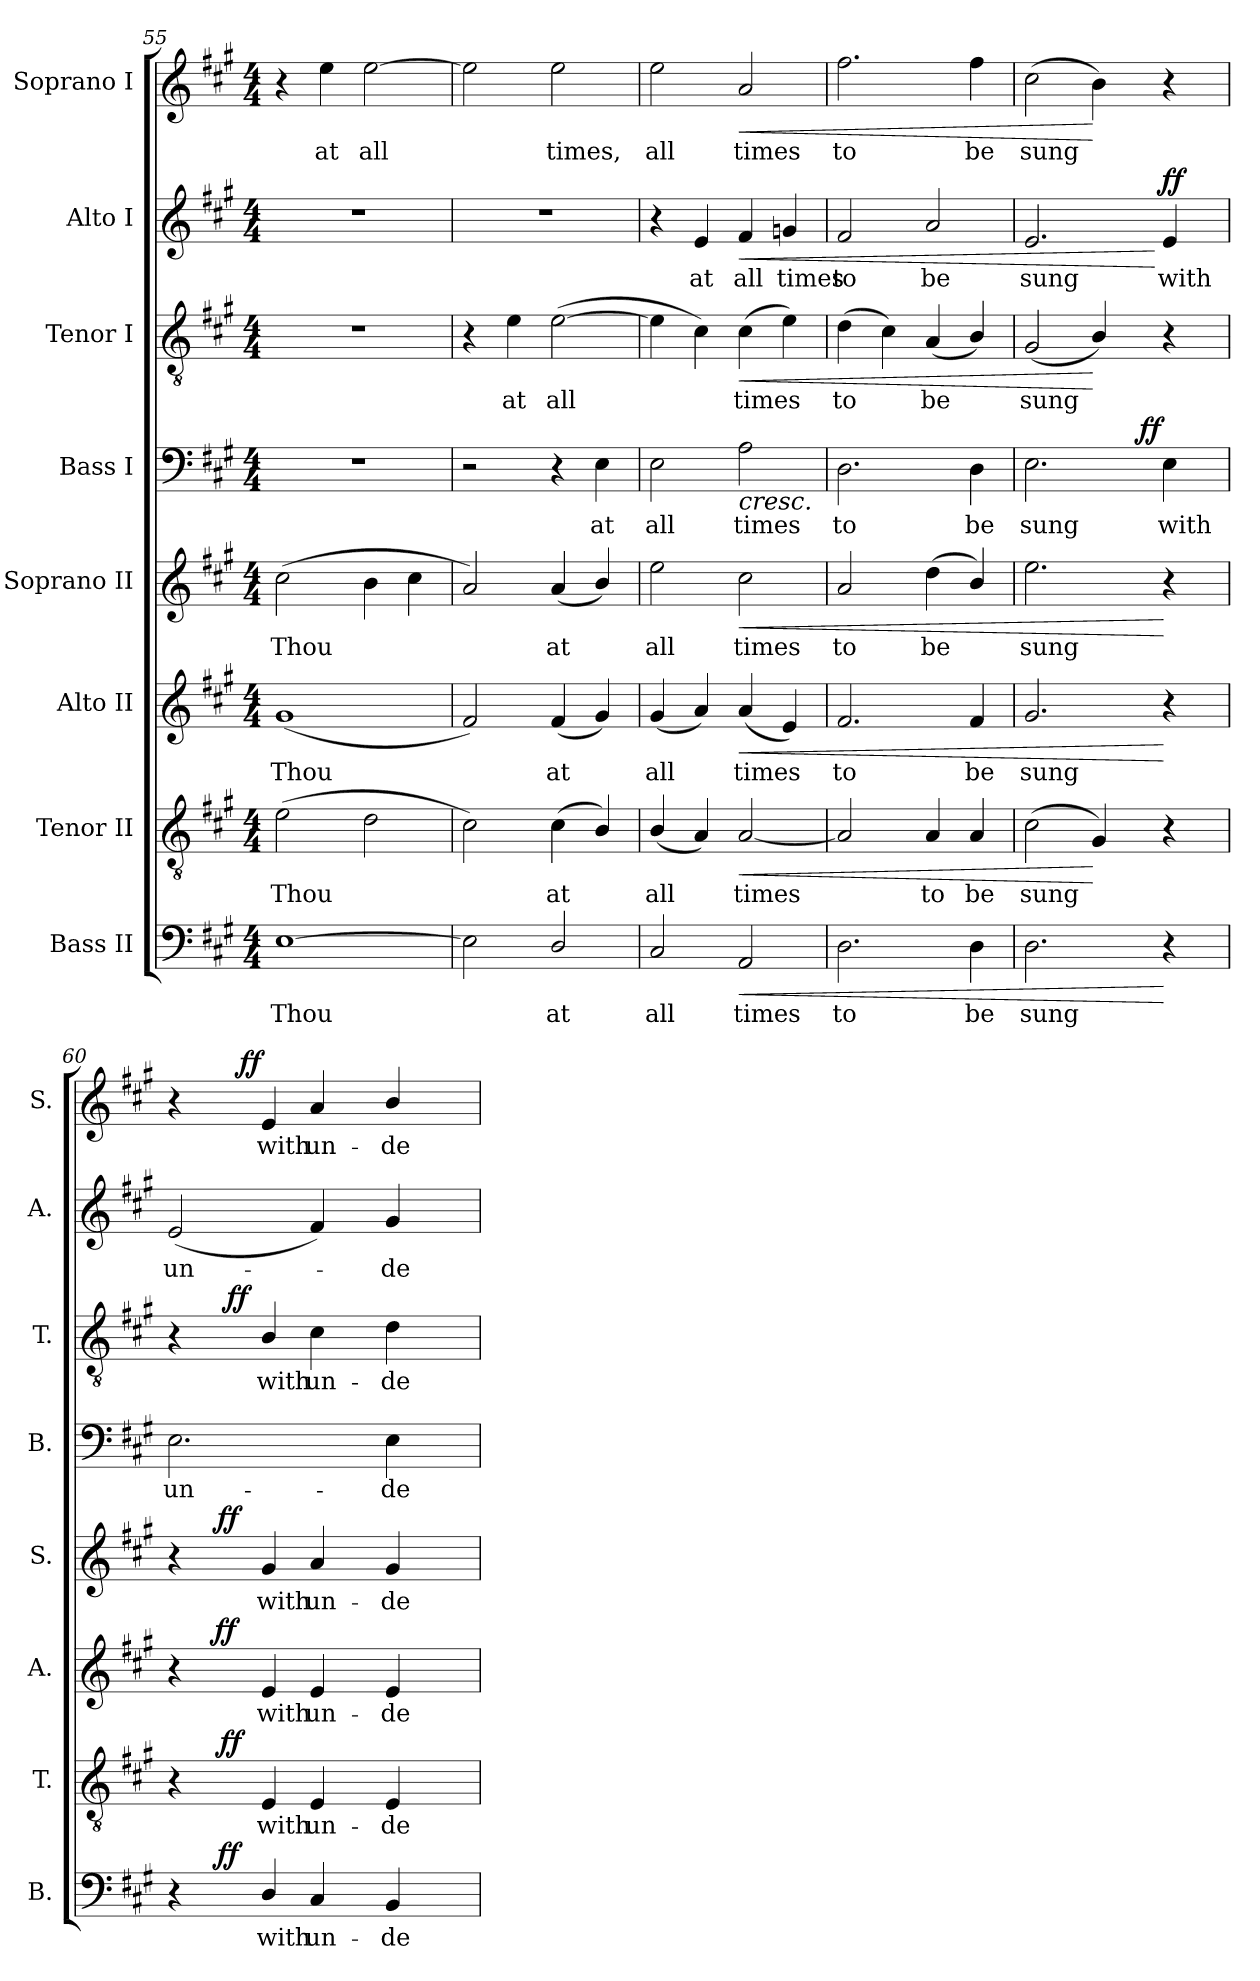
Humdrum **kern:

**kern	**text	**dynam	**kern	**text	**dynam	**kern	**text	**dynam	**kern	**text	**dynam	**kern	**text	**dynam	**kern	**text	**dynam	**kern	**text	**dynam	**kern	**text	**dynam
*part8	*part8	*part8	*part7	*part7	*part7	*part6	*part6	*part6	*part5	*part5	*part5	*part4	*part4	*part4	*part3	*part3	*part3	*part2	*part2	*part2	*part1	*part1	*part1
*staff8	*staff8	*staff8	*staff7	*staff7	*staff7	*staff6	*staff6	*staff6	*staff5	*staff5	*staff5	*staff4	*staff4	*staff4	*staff3	*staff3	*staff3	*staff2	*staff2	*staff2	*staff1	*staff1	*staff1
*I"Bass II	*	*	*I"Tenor II	*	*	*I"Alto II	*	*	*I"Soprano II	*	*	*I"Bass I	*	*	*I"Tenor I	*	*	*I"Alto I	*	*	*I"Soprano I	*	*
*I'B.	*	*	*I'T.	*	*	*I'A.	*	*	*I'S.	*	*	*I'B.	*	*	*I'T.	*	*	*I'A.	*	*	*I'S.	*	*
*clefF4	*	*	*clefGv2	*	*	*clefG2	*	*	*clefG2	*	*	*clefF4	*	*	*clefGv2	*	*	*clefG2	*	*	*clefG2	*	*
*	*	*	*ITrd7c12	*	*	*	*	*	*	*	*	*	*	*	*ITrd7c12	*	*	*	*	*	*	*	*
*k[f#c#g#]	*	*	*k[f#c#g#]	*	*	*k[f#c#g#]	*	*	*k[f#c#g#]	*	*	*k[f#c#g#]	*	*	*k[f#c#g#]	*	*	*k[f#c#g#]	*	*	*k[f#c#g#]	*	*
*A:	*	*	*A:	*	*	*A:	*	*	*A:	*	*	*A:	*	*	*A:	*	*	*A:	*	*	*A:	*	*
*M4/4	*	*	*M4/4	*	*	*M4/4	*	*	*M4/4	*	*	*M4/4	*	*	*M4/4	*	*	*M4/4	*	*	*M4/4	*	*
=55	=55	=55	=55	=55	=55	=55	=55	=55	=55	=55	=55	=55	=55	=55	=55	=55	=55	=55	=55	=55	=55	=55	=55
!	!LO:LY:b:color=#000000	!	!	!	!	!	!	!	!	!	!	!	!	!	!	!	!	!	!	!	!	!	!
!	!	!	!	!LO:LY:b:color=#000000	!	!	!	!	!	!	!	!	!	!	!	!	!	!	!	!	!	!	!
!	!	!	!	!	!	!	!LO:LY:b:color=#000000	!	!	!	!	!	!	!	!	!	!	!	!	!	!	!	!
!	!	!	!	!	!	!	!	!	!	!LO:LY:b:color=#000000	!	!	!	!	!	!	!	!	!	!	!	!	!
[>1Ei	Thou	.	(2Ei\	Thou	.	(1g#i	Thou	.	(2cc#i\	Thou	.	1r	.	.	1r	.	.	1r	.	.	4r	.	.
!	!	!	!	!	!	!	!	!	!	!	!	!	!	!	!	!	!	!	!	!	!	!LO:LY:b:color=#000000	!
.	.	.	.	.	.	.	.	.	.	.	.	.	.	.	.	.	.	.	.	.	4eei\	at	.
!	!	!	!	!	!	!	!	!	!	!	!	!	!	!	!	!	!	!	!	!	!	!LO:LY:b:color=#000000	!
.	.	.	2Di\	.	.	.	.	.	4bi\	.	.	.	.	.	.	.	.	.	.	.	[>2eei\	all	.
.	.	.	.	.	.	.	.	.	4cc#i\	.	.	.	.	.	.	.	.	.	.	.	.	.	.
!!LO:LB:g=z
=56	=56	=56	=56	=56	=56	=56	=56	=56	=56	=56	=56	=56	=56	=56	=56	=56	=56	=56	=56	=56	=56	=56	=56
2Ei\]	.	.	2C#i\)	.	.	2f#i/)	.	.	2ai/)	.	.	2r	.	.	4r	.	.	1r	.	.	2eei\]	.	.
!	!	!	!	!	!	!	!	!	!	!	!	!	!	!	!	!LO:LY:b:color=#000000	!	!	!	!	!	!	!
.	.	.	.	.	.	.	.	.	.	.	.	.	.	.	4Ei\	at	.	.	.	.	.	.	.
!	!LO:LY:b:color=#000000	!	!	!	!	!	!	!	!	!	!	!	!	!	!	!	!	!	!	!	!	!	!
!	!	!	!	!LO:LY:b:color=#000000	!	!	!	!	!	!	!	!	!	!	!	!	!	!	!	!	!	!	!
!	!	!	!	!	!	!	!LO:LY:b:color=#000000	!	!	!	!	!	!	!	!	!	!	!	!	!	!	!	!
!	!	!	!	!	!	!	!	!	!	!LO:LY:b:color=#000000	!	!	!	!	!	!	!	!	!	!	!	!	!
!	!	!	!	!	!	!	!	!	!	!	!	!	!	!	!	!LO:LY:b:color=#000000	!	!	!	!	!	!	!
!	!	!	!	!	!	!	!	!	!	!	!	!	!	!	!	!	!	!	!	!	!	!LO:LY:b:color=#000000	!
2Di/	at	.	(4C#i\	at	.	(4f#i/	at	.	(4ai/	at	.	4r	.	.	([>2Ei\	all	.	.	.	.	2eei\	times,	.
!	!	!	!	!	!	!	!	!	!	!	!	!	!LO:LY:b:color=#000000	!	!	!	!	!	!	!	!	!	!
.	.	.	4BBi/)	.	.	4g#i/)	.	.	4bi/)	.	.	4Ei\	at	.	.	.	.	.	.	.	.	.	.
=57	=57	=57	=57	=57	=57	=57	=57	=57	=57	=57	=57	=57	=57	=57	=57	=57	=57	=57	=57	=57	=57	=57	=57
!	!LO:LY:b:color=#000000	!	!	!	!	!	!	!	!	!	!	!	!	!	!	!	!	!	!	!	!	!	!
!	!	!	!	!LO:LY:b:color=#000000	!	!	!	!	!	!	!	!	!	!	!	!	!	!	!	!	!	!	!
!	!	!	!	!	!	!	!LO:LY:b:color=#000000	!	!	!	!	!	!	!	!	!	!	!	!	!	!	!	!
!	!	!	!	!	!	!	!	!	!	!LO:LY:b:color=#000000	!	!	!	!	!	!	!	!	!	!	!	!	!
!	!	!	!	!	!	!	!	!	!	!	!	!	!LO:LY:b:color=#000000	!	!	!	!	!	!	!	!	!	!
!	!	!	!	!	!	!	!	!	!	!	!	!	!	!	!	!	!	!	!	!	!	!LO:LY:b:color=#000000	!
2C#i/	all	.	(4BBi/	all	.	(4g#i/	all	.	2eei\	all	.	2Ei\	all	.	4Ei\]	.	.	4r	.	.	2eei\	all	.
!	!	!	!	!	!	!	!	!	!	!	!	!	!	!	!	!	!	!	!LO:LY:b:color=#000000	!	!	!	!
.	.	.	4AAi/)	.	.	4ai/)	.	.	.	.	.	.	.	.	4C#i\)	.	.	4ei/	at	.	.	.	.
!	!LO:LY:b:color=#000000	!LO:HP:b	!	!	!	!	!	!	!	!	!	!	!	!	!	!	!	!	!	!	!	!	!
!	!	!	!	!LO:LY:b:color=#000000	!LO:HP:b	!	!	!	!	!	!	!	!	!	!	!	!	!	!	!	!	!	!
!	!	!	!	!	!	!	!LO:LY:b:color=#000000	!LO:HP:b	!	!	!	!	!	!	!	!	!	!	!	!	!	!	!
!	!	!	!	!	!	!	!	!	!	!LO:LY:b:color=#000000	!LO:HP:b	!	!	!	!	!	!	!	!	!	!	!	!
!	!	!	!	!	!	!	!	!	!	!	!	!	!LO:LY:b:color=#000000	!LO:HP:b	!	!	!	!	!	!	!	!	!
!	!	!	!	!	!	!	!	!	!	!	!	!	!	!	!	!LO:LY:b:color=#000000	!LO:HP:b	!	!	!	!	!	!
!	!	!	!	!	!	!	!	!	!	!	!	!	!	!	!	!	!	!	!LO:LY:b:color=#000000	!LO:HP:b	!	!	!
!	!	!	!	!	!	!	!	!	!	!	!	!	!	!	!	!	!	!	!	!	!	!LO:LY:b:color=#000000	!LO:HP:b
2AAi/	times	<	[<2AAi/	times	<	(4ai/	times	<	2cc#i\	times	<	2Ai\	times	<	(4C#i\	times	<	4f#i/	all	<	2ai/	times	<
!	!	!	!	!	!	!	!	!	!	!	!	!	!	!	!	!	!	!	!LO:LY:b:color=#000000	!	!	!	!
.	.	.	.	.	.	4ei/)	.	.	.	.	.	.	.	.	4Ei\)	.	.	4gni/	times	.	.	.	.
=58	=58	=58	=58	=58	=58	=58	=58	=58	=58	=58	=58	=58	=58	=58	=58	=58	=58	=58	=58	=58	=58	=58	=58
!	!LO:LY:b:color=#000000	!	!	!	!	!	!	!	!	!	!	!	!	!	!	!	!	!	!	!	!	!	!
!	!	!	!	!	!	!	!LO:LY:b:color=#000000	!	!	!	!	!	!	!	!	!	!	!	!	!	!	!	!
!	!	!	!	!	!	!	!	!	!	!LO:LY:b:color=#000000	!	!	!	!	!	!	!	!	!	!	!	!	!
!	!	!	!	!	!	!	!	!	!	!	!	!	!LO:LY:b:color=#000000	!	!	!	!	!	!	!	!	!	!
!	!	!	!	!	!	!	!	!	!	!	!	!	!	!	!	!LO:LY:b:color=#000000	!	!	!	!	!	!	!
!	!	!	!	!	!	!	!	!	!	!	!	!	!	!	!	!	!	!	!LO:LY:b:color=#000000	!	!	!	!
!	!	!	!	!	!	!	!	!	!	!	!	!	!	!	!	!	!	!	!	!	!	!LO:LY:b:color=#000000	!
2.Di\	to	.	2AAi/]	.	.	2.f#i/	to	.	2ai/	to	.	2.Di\	to	.	(4Di\	to	.	2f#i/	to	.	2.ff#i\	to	.
.	.	.	.	.	.	.	.	.	.	.	.	.	.	.	4C#i\)	.	.	.	.	.	.	.	.
!	!	!	!	!LO:LY:b:color=#000000	!	!	!	!	!	!	!	!	!	!	!	!	!	!	!	!	!	!	!
!	!	!	!	!	!	!	!	!	!	!LO:LY:b:color=#000000	!	!	!	!	!	!	!	!	!	!	!	!	!
!	!	!	!	!	!	!	!	!	!	!	!	!	!	!	!	!LO:LY:b:color=#000000	!	!	!	!	!	!	!
!	!	!	!	!	!	!	!	!	!	!	!	!	!	!	!	!	!	!	!LO:LY:b:color=#000000	!	!	!	!
.	.	.	4AAi/	to	.	.	.	.	(4ddi\	be	.	.	.	.	(4AAi/	be	.	2ai/	be	.	.	.	.
!	!LO:LY:b:color=#000000	!	!	!	!	!	!	!	!	!	!	!	!	!	!	!	!	!	!	!	!	!	!
!	!	!	!	!LO:LY:b:color=#000000	!	!	!	!	!	!	!	!	!	!	!	!	!	!	!	!	!	!	!
!	!	!	!	!	!	!	!LO:LY:b:color=#000000	!	!	!	!	!	!	!	!	!	!	!	!	!	!	!	!
!	!	!	!	!	!	!	!	!	!	!	!	!	!LO:LY:b:color=#000000	!	!	!	!	!	!	!	!	!	!
!	!	!	!	!	!	!	!	!	!	!	!	!	!	!	!	!	!	!	!	!	!	!LO:LY:b:color=#000000	!
4Di\	be	.	4AAi/	be	.	4f#i/	be	.	4bi/)	.	.	4Di\	be	.	4BBi/)	.	.	.	.	.	4ff#i\	be	.
=59	=59	=59	=59	=59	=59	=59	=59	=59	=59	=59	=59	=59	=59	=59	=59	=59	=59	=59	=59	=59	=59	=59	=59
!	!LO:LY:b:color=#000000	!	!	!	!	!	!	!	!	!	!	!	!	!	!	!	!	!	!	!	!	!	!
!	!	!	!	!LO:LY:b:color=#000000	!	!	!	!	!	!	!	!	!	!	!	!	!	!	!	!	!	!	!
!	!	!	!	!	!	!	!LO:LY:b:color=#000000	!	!	!	!	!	!	!	!	!	!	!	!	!	!	!	!
!	!	!	!	!	!	!	!	!	!	!LO:LY:b:color=#000000	!	!	!	!	!	!	!	!	!	!	!	!	!
!	!	!	!	!	!	!	!	!	!	!	!	!	!LO:LY:b:color=#000000	!	!	!	!	!	!	!	!	!	!
!	!	!	!	!	!	!	!	!	!	!	!	!	!	!	!	!LO:LY:b:color=#000000	!	!	!	!	!	!	!
!	!	!	!	!	!	!	!	!	!	!	!	!	!	!	!	!	!	!	!LO:LY:b:color=#000000	!	!	!	!
!	!	!	!	!	!	!	!	!	!	!	!	!	!	!	!	!	!	!	!	!	!	!LO:LY:b:color=#000000	!
*	*	*	*	*	*	*	*	*	*	*	*	*^	*	*	*	*	*	*	*	*	*	*	*
2.Di\	sung	.	(2C#i\	sung	.	2.g#i/	sung	.	2.eei\	sung	.	2.Ei\	2ryy	sung	.	(2GG#i/	sung	.	2.ei/	sung	.	(2cc#i\	sung	.
.	.	.	4GG#i/)	.	[	.	.	.	.	.	.	.	8ryy	.	.	4BBi/)	.	[	.	.	.	4bi\)	.	[
.	.	.	.	.	.	.	.	.	.	.	.	.	32ryy	.	.	.	.	.	.	.	.	.	.	.
.	.	.	.	.	.	.	.	.	.	.	.	.	128ryy	.	.	.	.	.	.	.	.	.	.	.
.	.	.	.	.	.	.	.	.	.	.	.	.	512.ryy	.	.	.	.	.	.	.	.	.	.	.
.	.	.	.	.	.	.	.	.	.	.	.	.	4ryy	.	ff	.	.	.	.	.	.	.	.	.
!	!	!	!	!	!	!	!	!	!	!	!	!	!	!LO:LY:b:color=#000000	!	!	!	!	!	!	!	!	!	!
!	!	!	!	!	!	!	!	!	!	!	!	!	!	!	!	!	!	!	!	!LO:LY:b:color=#000000	!	!	!	!
4r	.	[	4r	.	.	4r	.	[	4r	.	[	4Ei\	.	with	[	4r	.	.	4ei/	with	[ ff	4r	.	.
.	.	.	.	.	.	.	.	.	.	.	.	.	16ryy	.	.	.	.	.	.	.	.	.	.	.
.	.	.	.	.	.	.	.	.	.	.	.	.	64ryy	.	.	.	.	.	.	.	.	.	.	.
.	.	.	.	.	.	.	.	.	.	.	.	.	256ryy	.	.	.	.	.	.	.	.	.	.	.
.	.	.	.	.	.	.	.	.	.	.	.	.	1024ryy	.	.	.	.	.	.	.	.	.	.	.
*	*	*	*	*	*	*	*	*	*	*	*	*v	*v	*	*	*	*	*	*	*	*	*	*	*
!!LO:PB:g=z
=60	=60	=60	=60	=60	=60	=60	=60	=60	=60	=60	=60	=60	=60	=60	=60	=60	=60	=60	=60	=60	=60	=60	=60
*	*	*	*	*	*	*	*	*	*	*	*	*^	*	*	*	*	*	*	*	*	*	*	*
!	!	!	!	!	!	!	!	!	!	!	!	!	!	!LO:LY:b:color=#000000	!	!	!	!	!	!	!	!	!	!
*	*	*	*	*	*	*	*	*	*	*	*	*v	*v	*	*	*	*	*	*	*	*	*	*	*
*	*	*	*	*	*	*	*	*	*	*	*	*^	*	*	*	*	*	*	*	*	*	*	*
!	!	!	!	!	!	!	!	!	!	!	!	!	!	!	!	!	!	!	!	!LO:LY:b:color=#000000	!	!	!	!
*^	*	*	*^	*	*	*^	*	*	*^	*	*	*v	*v	*	*	*^	*	*	*	*	*	*^	*	*
4r	8ryy	.	.	4r	8ryy	.	.	4r	8ryy	.	.	4r	8ryy	.	.	2.Ei\	un-	.	4r	8ryy	.	.	(2ei/	un-	.	4r	8ryy	.	.
.	64ryy	.	.	.	32ryy	.	.	.	64ryy	.	.	.	64ryy	.	.	.	.	.	.	32ryy	.	.	.	.	.	.	32ryy	.	.
.	128ryy	.	.	.	.	.	.	.	128ryy	.	.	.	128ryy	.	.	.	.	.	.	.	.	.	.	.	.	.	.	.	.
.	256ryy	.	.	.	.	.	.	.	512.ryy	.	.	.	256ryy	.	.	.	.	.	.	.	.	.	.	.	.	.	.	.	.
.	.	.	.	.	.	.	.	.	2ryy	.	ff	.	.	.	.	.	.	.	.	.	.	.	.	.	.	.	.	.	.
.	1024ryy	.	.	.	.	.	.	.	.	.	.	.	1024ryy	.	.	.	.	.	.	.	.	.	.	.	.	.	.	.	.
.	2ryy	.	ff	.	.	.	.	.	.	.	.	.	2ryy	.	ff	.	.	.	.	.	.	.	.	.	.	.	.	.	.
.	.	.	.	.	2ryy	.	ff	.	.	.	.	.	.	.	.	.	.	.	.	128ryy	.	.	.	.	.	.	64ryy	.	.
.	.	.	.	.	.	.	.	.	.	.	.	.	.	.	.	.	.	.	.	1024ryy	.	.	.	.	.	.	.	.	.
.	.	.	.	.	.	.	.	.	.	.	.	.	.	.	.	.	.	.	.	2ryy	.	ff	.	.	.	.	.	.	.
.	.	.	.	.	.	.	.	.	.	.	.	.	.	.	.	.	.	.	.	.	.	.	.	.	.	.	128ryy	.	.
.	.	.	.	.	.	.	.	.	.	.	.	.	.	.	.	.	.	.	.	.	.	.	.	.	.	.	512ryy	.	.
.	.	.	.	.	.	.	.	.	.	.	.	.	.	.	.	.	.	.	.	.	.	.	.	.	.	.	2ryy	.	ff
!	!	!LO:LY:b:color=#000000	!	!	!	!	!	!	!	!	!	!	!	!	!	!	!	!	!	!	!	!	!	!	!	!	!	!	!
!	!	!	!	!	!	!LO:LY:b:color=#000000	!	!	!	!	!	!	!	!	!	!	!	!	!	!	!	!	!	!	!	!	!	!	!
!	!	!	!	!	!	!	!	!	!	!LO:LY:b:color=#000000	!	!	!	!	!	!	!	!	!	!	!	!	!	!	!	!	!	!	!
!	!	!	!	!	!	!	!	!	!	!	!	!	!	!LO:LY:b:color=#000000	!	!	!	!	!	!	!	!	!	!	!	!	!	!	!
!	!	!	!	!	!	!	!	!	!	!	!	!	!	!	!	!	!	!	!	!	!LO:LY:b:color=#000000	!	!	!	!	!	!	!	!
!	!	!	!	!	!	!	!	!	!	!	!	!	!	!	!	!	!	!	!	!	!	!	!	!	!	!	!	!LO:LY:b:color=#000000	!
4Di/	.	with	.	4EEi/	.	with	.	4ei/	.	with	.	4g#i/	.	with	.	.	.	.	4BBi/	.	with	.	.	.	.	4ei/	.	with	.
!	!	!LO:LY:b:color=#000000	!	!	!	!	!	!	!	!	!	!	!	!	!	!	!	!	!	!	!	!	!	!	!	!	!	!	!
!	!	!	!	!	!	!LO:LY:b:color=#000000	!	!	!	!	!	!	!	!	!	!	!	!	!	!	!	!	!	!	!	!	!	!	!
!	!	!	!	!	!	!	!	!	!	!LO:LY:b:color=#000000	!	!	!	!	!	!	!	!	!	!	!	!	!	!	!	!	!	!	!
!	!	!	!	!	!	!	!	!	!	!	!	!	!	!LO:LY:b:color=#000000	!	!	!	!	!	!	!	!	!	!	!	!	!	!	!
!	!	!	!	!	!	!	!	!	!	!	!	!	!	!	!	!	!	!	!	!	!LO:LY:b:color=#000000	!	!	!	!	!	!	!	!
!	!	!	!	!	!	!	!	!	!	!	!	!	!	!	!	!	!	!	!	!	!	!	!	!	!	!	!	!LO:LY:b:color=#000000	!
4C#i/	.	un-	.	4EEi/	.	un-	.	4ei/	.	un-	.	4ai/	.	un-	.	.	.	.	4C#i\	.	un-	.	4f#i/)	.	.	4ai/	.	un-	.
.	.	.	.	.	.	.	.	.	4ryy	.	.	.	.	.	.	.	.	.	.	.	.	.	.	.	.	.	.	.	.
.	4ryy	.	.	.	.	.	.	.	.	.	.	.	4ryy	.	.	.	.	.	.	.	.	.	.	.	.	.	.	.	.
.	.	.	.	.	4ryy	.	.	.	.	.	.	.	.	.	.	.	.	.	.	.	.	.	.	.	.	.	.	.	.
.	.	.	.	.	.	.	.	.	.	.	.	.	.	.	.	.	.	.	.	4ryy	.	.	.	.	.	.	.	.	.
.	.	.	.	.	.	.	.	.	.	.	.	.	.	.	.	.	.	.	.	.	.	.	.	.	.	.	4ryy	.	.
!	!	!LO:LY:b:color=#000000	!	!	!	!	!	!	!	!	!	!	!	!	!	!	!	!	!	!	!	!	!	!	!	!	!	!	!
!	!	!	!	!	!	!LO:LY:b:color=#000000	!	!	!	!	!	!	!	!	!	!	!	!	!	!	!	!	!	!	!	!	!	!	!
!	!	!	!	!	!	!	!	!	!	!LO:LY:b:color=#000000	!	!	!	!	!	!	!	!	!	!	!	!	!	!	!	!	!	!	!
!	!	!	!	!	!	!	!	!	!	!	!	!	!	!LO:LY:b:color=#000000	!	!	!	!	!	!	!	!	!	!	!	!	!	!	!
!	!	!	!	!	!	!	!	!	!	!	!	!	!	!	!	!	!LO:LY:b:color=#000000	!	!	!	!	!	!	!	!	!	!	!	!
!	!	!	!	!	!	!	!	!	!	!	!	!	!	!	!	!	!	!	!	!	!LO:LY:b:color=#000000	!	!	!	!	!	!	!	!
!	!	!	!	!	!	!	!	!	!	!	!	!	!	!	!	!	!	!	!	!	!	!	!	!LO:LY:b:color=#000000	!	!	!	!	!
!	!	!	!	!	!	!	!	!	!	!	!	!	!	!	!	!	!	!	!	!	!	!	!	!	!	!	!	!LO:LY:b:color=#000000	!
4BBi/	.	-de-	.	4EEi/	.	-de-	.	4ei/	.	-de-	.	4g#i/	.	-de-	.	4Ei\	-de-	.	4Di\	.	-de-	.	4g#i/	-de-	.	4bi/	.	-de-	.
.	.	.	.	.	.	.	.	.	16ryy	.	.	.	.	.	.	.	.	.	.	.	.	.	.	.	.	.	.	.	.
.	16ryy	.	.	.	.	.	.	.	.	.	.	.	16ryy	.	.	.	.	.	.	.	.	.	.	.	.	.	.	.	.
.	.	.	.	.	16.ryy	.	.	.	.	.	.	.	.	.	.	.	.	.	.	.	.	.	.	.	.	.	.	.	.
.	.	.	.	.	.	.	.	.	.	.	.	.	.	.	.	.	.	.	.	16ryy	.	.	.	.	.	.	.	.	.
.	.	.	.	.	.	.	.	.	.	.	.	.	.	.	.	.	.	.	.	.	.	.	.	.	.	.	16ryy	.	.
.	.	.	.	.	.	.	.	.	32ryy	.	.	.	.	.	.	.	.	.	.	.	.	.	.	.	.	.	.	.	.
.	32ryy	.	.	.	.	.	.	.	.	.	.	.	32ryy	.	.	.	.	.	.	.	.	.	.	.	.	.	.	.	.
.	.	.	.	.	.	.	.	.	.	.	.	.	.	.	.	.	.	.	.	64ryy	.	.	.	.	.	.	.	.	.
.	.	.	.	.	.	.	.	.	.	.	.	.	.	.	.	.	.	.	.	256..ryy	.	.	.	.	.	.	.	.	.
.	.	.	.	.	.	.	.	.	.	.	.	.	.	.	.	.	.	.	.	.	.	.	.	.	.	.	256.ryy	.	.
.	.	.	.	.	.	.	.	.	256ryy	.	.	.	.	.	.	.	.	.	.	.	.	.	.	.	.	.	.	.	.
.	512.ryy	.	.	.	.	.	.	.	.	.	.	.	512.ryy	.	.	.	.	.	.	.	.	.	.	.	.	.	.	.	.
.	.	.	.	.	.	.	.	.	1024ryy	.	.	.	.	.	.	.	.	.	.	.	.	.	.	.	.	.	.	.	.
*v	*v	*	*	*	*	*	*	*v	*v	*	*	*v	*v	*	*	*	*	*	*v	*v	*	*	*	*	*	*v	*v	*	*
*	*	*	*v	*v	*	*	*	*	*	*	*	*	*	*	*	*	*	*	*	*	*	*	*	*
=	=	=	=	=	=	=	=	=	=	=	=	=	=	=	=	=	=	=	=	=	=	=	=
*-	*-	*-	*-	*-	*-	*-	*-	*-	*-	*-	*-	*-	*-	*-	*-	*-	*-	*-	*-	*-	*-	*-	*-
